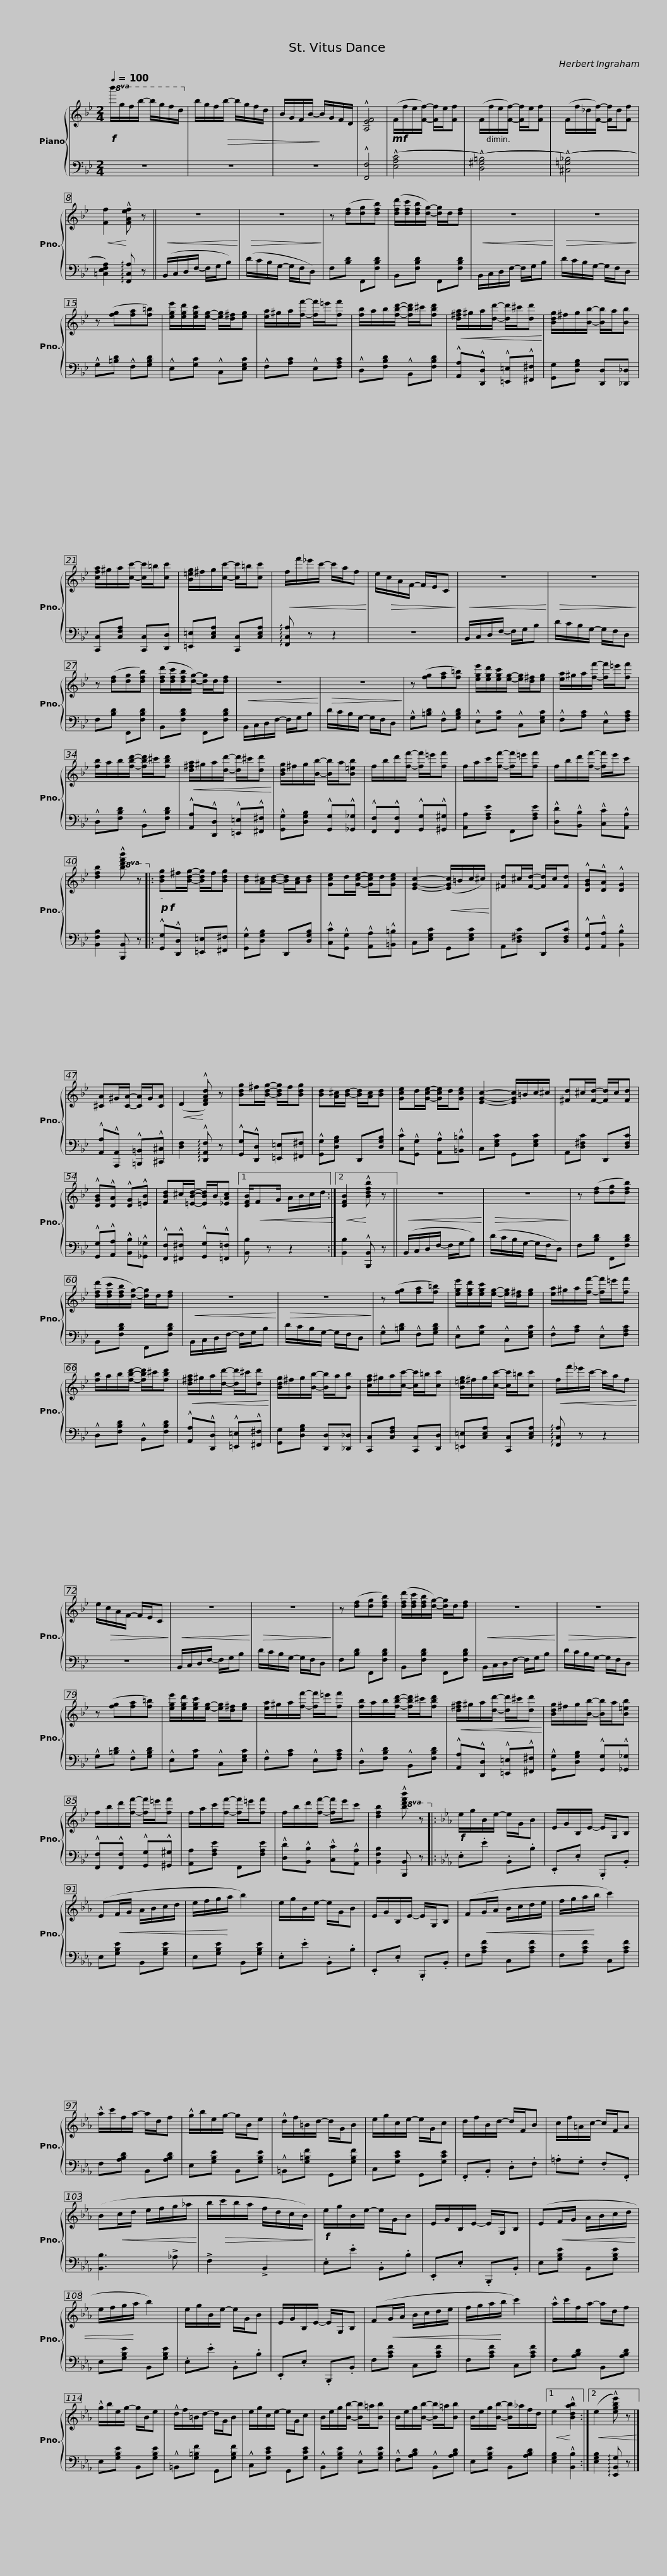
X:1
%%score { 1 | 2 }
L:1/8
Q:1/4=100
M:2/4
I:linebreak $
K:Bb
V:1 treble
V:2 bass
V:1
!f!!8va(! b'/g'/f'/b'/- b'/g'/f'/d'/!8va)! | b/g/f/!>(!b/- b/g/f/d/ | B/G/F/B/-!>)! B/G/F/D/ | !^![A,EF]4 |$!mf! (F/f/e/[Ff]/-) [Ff]/e/[Ff] | %5
 (F/f/e/[Ff]/-) [Ff]/e/[Ff] | (F/f/_d/[Ff]/-) [Ff]/d/[Ff] |!<(! [Ff]2!<)! !^![FAef] z ||$!<(! z4!<)! |!>(! z4!>)! | %10
 z ([df][dg][dfb]) | ([dfd']/[dfc']/[dfb]/[dg]/-) [dg]/d/[df] |!<(! z4!<)! |$!>(! z4!>)! | z ([fg][fa][f=b]) | %15
 [ege']/[egd']/[egc']/[eg]/- [eg]/[d^f]/[eg] | [ea]/^g/a/[ff']/- [ff']/=e'/[ff'] | [fb]/a/b/[fbd']/- [fbd']/^c'/[fbd'] |$!<(! [d^fa]/^g/a/[dd']/- [dd']/^c'/[dd']!<)! | [Bdg]/^f/g/[Bb]/- [Bb]/a/[Bb] | %20
 [cfa]/^g/a/[cc']/- [cc']/=b/[cc'] | [B=eg]/^f/g/[cc']/- [cc']/=b/[cc'] |!<(! f/f'/_e'/c'/- c'/a/f!<)! |$ e/!>(!c/A/F/- F/E/C!>)! |!<(! z4!<)! | %25
!>(! z4!>)! | z ([df][dg][dfb]) | ([dfd']/[dfc']/[dfb]/[dg]/-) [dg]/d/[df] |!<(! z4!<)! |!>(! z4!>)! |$ %30
 z ([fg][fa][f=b]) | [ege']/[egd']/[egc']/[eg]/- [eg]/[d^f]/[eg] | [ea]/^g/a/[ff']/- [ff']/=e'/[ff'] | [fb]/a/b/[fbd']/- [fbd']/^c'/[fbd'] |!<(! [d^fa]/^g/a/[dd']/- [dd']/^c'/[dd']!<)! |$ %35
 [Bdg]/^f/g/[Bb]/- [Bb]/a/[B=eb] | f/b/d'/[ff']/- [ff']/=e'/[ff'] | f/a/c'/[ff']/- [ff']/=e'/[ff'] | f/b/d'/[ff']/- [ff']/e'/c' | [dfb]2!8va(! !^![bd'f'b'] z!8va)! |:$ %40
!p!!f! [Bdg]^f/[Bdg]/- [Bdg]/f/[Bdg] | [Bd][A^c]/[Bd]/- [Bd]/[Ac]/[Bd] | [Gce]d/[Gce]/- [Gce]/d/[Gce] | [EGc]2-!<(! ([EGc]/=B/c/^c/)!<)! | [^Fd]^c/[Fd]/- [Fd]/c/[Fd] |$ %45
 !^![DGB]!^![DA] !^![DG]2 | [^CA]^G/[CA]/- [CA]/G/[CA] |!<(! (D2!<)! !^![DFAd]) z | [Bdg]^f/[Bdg]/- [Bdg]/f/[Bdg] | [Bd][A^c]/[Bd]/- [Bd]/[Ac]/[Bd] | %50
 [Gce]d/[Gce]/- [Gce]/d/[Gce] | [EGc]2- [EGc]/=B/c/^c/ |$ [^Fd]^c/[Fd]/- [Fd]/c/[Fd] | !^![DGB]!^![DA] !^![DG]!^![=EB] | [FBd]^c/[=EBd]/- [EBd]/B/[_EAc] |1 %55
 [DFB]/!<(!FG/ A/B/c/d/!<)! :|2!<(! [DFB]2!<)! !^![Bdfb] z ||$!<(! z4!<)! |!>(! z4!>)! | z ([df][dg][dfb]) | %60
 ([dfd']/[dfc']/[dfb]/[dg]/-) [dg]/d/[df] |!<(! z4!<)! |!>(! z4!>)! | z ([fg][fa][f=b]) |$ [ege']/[egd']/[egc']/[eg]/- [eg]/[d^f]/[eg] | %65
 [ea]/^g/a/[ff']/- [ff']/=e'/[ff'] | [fb]/a/b/[fbd']/- [fbd']/^c'/[fbd'] |!<(! [d^fa]/^g/a/[dd']/- [dd']/^c'/[dd']!<)! |$ [Bdg]/^f/g/[Bb]/- [Bb]/a/[Bb] | [cfa]/^g/a/[cc']/- [cc']/=b/[cc'] | %70
 [B=eg]/^f/g/[cc']/- [cc']/=b/[cc'] |!<(! f/f'/_e'/c'/- c'/a/f!<)! | e/!>(!c/A/F/- F/E/C!>)! |$!<(! z4!<)! |!>(! z4!>)! | %75
 z ([df][dg][dfb]) | ([dfd']/[dfc']/[dfb]/[dg]/-) [dg]/d/[df] |!<(! z4!<)! |!>(! z4!>)! | z ([fg][fa][f=b]) |$ %80
 [ege']/[egd']/[egc']/[eg]/- [eg]/[d^f]/[eg] | [ea]/^g/a/[ff']/- [ff']/=e'/[ff'] | [fb]/a/b/[fbd']/- [fbd']/^c'/[fbd'] |!<(! [d^fa]/^g/a/[dd']/- [dd']/^c'/[dd']!<)! |$ [Bdg]/^f/g/[Bb]/- [Bb]/a/[B=eb] | %85
 f/b/d'/[ff']/- [ff']/=e'/[ff'] | f/a/c'/[ff']/- [ff']/=e'/[ff'] | f/b/d'/[ff']/- [ff']/e'/c' | [dfb]2!8va(! !^![bd'f'b'] z!8va)! |:$[K:Eb]!f! e/g/B/e/- e/G/B | %90
 E/G/B,/E/- E/G,/B, | (E!<(!F/G/ A/B/c/d/ | e/f/g/!<)!a/ b2) | e/g/B/e/- e/G/B | E/G/B,/E/- E/G,/B, |$ %95
 (F!<(!G/A/ B/c/d/e/ | f/g/a/!<)!b/ c'2) | !^!a/c'/f/a/- a/d/f | !^!g/b/e/g/- g/B/e | !^!d/f/=B/d/- d/G/B | %100
 e/g/c/e/- e/G/c |$ d/f/B/d/- d/F/B | c/f/=A/c/- c/F/A | (B!<(!c/d/ e/f/g/_a/!<)! | b/!>(!c'/b/a/ f/d/c/B/)!>)! | %105
!f! e/g/B/e/- e/G/B |$ E/G/B,/E/- E/G,/B, | (E!<(!F/G/ A/B/c/d/ | e/f/g/!<)!a/ b2) | e/g/B/e/- e/G/B | %110
 E/G/B,/E/- E/G,/B, | (F!<(!G/A/ B/c/d/e/ |$ f/g/a/!<)!b/ c'2) | !^!a/c'/f/a/- a/d/f | !^!g/b/e/g/- g/B/e | %115
 !^!d/f/=B/d/- d/G/B | e/g/c/e/- e/G/c | B/e/g/[Bb]/- [Bb]/=a/[Bb] |$ B/e/g/[Bb]/- [Bb]/=a/[Bb] | B/e/g/[Bb]/- [Bb]/_a/f/d/ |1 %120
!<(! e2!<)! !^![Bdab]2 :|2!<(! ((e2 !^![egbe'])) z!<)! |] %122
V:2
 z4 | z4 | z4 | !^![F,,F,]4 |$ ((!^![E,A,C]4 | %5
 ((!^![D,^G,=B,]4)) | ((!^![^C,=G,_B,]4)) | [=C,E,F,A,]2)) !arpeggio![F,,C,A,] z ||$ (B,,/C,/D,/F,/- F,/G,/B,) | (D/C/B,/G,/- G,/F,/D,) | %10
 F,[B,D] F,,[F,B,D] | B,,[F,B,D] F,,[F,B,D] | B,,/C,/D,/F,/- F,/G,/B, |$ D/C/B,/G,/- G,/F,/D, | !^!G,[=B,D] !^!F,[G,B,D] | %15
 !^!E,[G,C] !^!C,[E,G,C] | !^!F,[A,C] !^!E,[F,A,C] | !^!D,[F,B,D] !^!B,,[F,B,D] |$ !^![A,,A,]!^![D,,D,] !^![=E,,=E,]!^![^F,,^F,] | [G,,G,][D,G,B,] [D,,D,][_D,,_D,] | %20
 [C,,C,][C,F,A,] [C,,C,][D,,D,] | [=E,,=E,][C,E,A,] [C,,C,][C,E,A,] | !arpeggio![F,,C,A,] z z2 |$ z4 | B,,/C,/D,/F,/- F,/G,/B, | %25
 D/C/B,/G,/- G,/F,/D, | F,[B,D] F,,[F,B,D] | B,,[F,B,D] F,,[F,B,D] | B,,/C,/D,/F,/- F,/G,/B, | D/C/B,/G,/- G,/F,/D, |$ %30
 !^!G,[=B,D] !^!F,[G,B,D] | !^!E,[G,C] !^!C,[E,G,C] | !^!F,[A,C] !^!E,[F,A,C] | !^!D,[F,B,D] !^!B,,[F,B,D] | !^![A,,A,]!^![D,,D,] !^![=E,,=E,]!^![^F,,^F,] |$ %35
 !^![G,,G,][D,G,B,] !^![G,,G,]!^![_G,,_G,] | !^![F,,F,]!^![F,,F,] !^![G,,G,]!^![^G,,^G,] | [A,,A,][F,A,E] F,,[F,A,E] | !^![D,D]!^![B,,B,] !^![C,C]!^![A,,A,] | [B,,F,B,]2 [B,,,B,,] z |:$ %40
 !^![G,,G,]!^![D,,D,] [=E,,=E,][^F,,^F,] | !^![G,,G,][D,G,B,] D,,[D,G,B,] | !^![C,C]!^![G,,G,] !^![A,,A,]!^![=B,,=B,] | C,[E,G,C] G,,[E,G,C] | A,,[D,^F,C] D,,[D,F,C] |$ %45
 !^![G,,G,]!^![A,,A,] !^![B,,B,]2 | !^![A,,A,]!^![A,,,A,,] !^![=B,,,=B,,]!^![^C,,^C,] | [D,F,]2 !arpeggio!!^![D,,A,,F,] z | !^![G,,G,]!^![D,,D,] [=E,,=E,][^F,,^F,] | !^![G,,G,][D,G,B,] D,,[D,G,B,] | %50
 !^![C,C]!^![G,,G,] !^![A,,A,]!^![=B,,=B,] | C,[E,G,C] G,,[E,G,C] |$ A,,[D,^F,C] D,,[D,F,C] | !^![G,,G,]!^![A,,A,] !^![B,,B,]!^![_G,,_G,] | !^![F,,F,]!^![^F,,^F,] !^![G,,G,]!^![=F,,=F,] |1 %55
 [B,,B,] z z2 :|2 [B,,B,]2 !^![B,,,B,,] z ||$ (B,,/C,/D,/F,/- F,/G,/B,) | (D/C/B,/G,/- G,/F,/D,) | F,[B,D] F,,[F,B,D] | %60
 B,,[F,B,D] F,,[F,B,D] | B,,/C,/D,/F,/- F,/G,/B, | D/C/B,/G,/- G,/F,/D, | !^!G,[=B,D] !^!F,[G,B,D] |$ !^!E,[G,C] !^!C,[E,G,C] | %65
 !^!F,[A,C] !^!E,[F,A,C] | !^!D,[F,B,D] !^!B,,[F,B,D] | !^![A,,A,]!^![D,,D,] !^![=E,,=E,]!^![^F,,^F,] |$ [G,,G,][D,G,B,] [D,,D,][_D,,_D,] | [C,,C,][C,F,A,] [C,,C,][D,,D,] | %70
 [=E,,=E,][C,E,A,] [C,,C,][C,E,A,] | !arpeggio![F,,C,A,] z z2 | z4 |$ B,,/C,/D,/F,/- F,/G,/B, | D/C/B,/G,/- G,/F,/D, | %75
 F,[B,D] F,,[F,B,D] | B,,[F,B,D] F,,[F,B,D] | B,,/C,/D,/F,/- F,/G,/B, | D/C/B,/G,/- G,/F,/D, | !^!G,[=B,D] !^!F,[G,B,D] |$ %80
 !^!E,[G,C] !^!C,[E,G,C] | !^!F,[A,C] !^!E,[F,A,C] | !^!D,[F,B,D] !^!B,,[F,B,D] | !^![A,,A,]!^![D,,D,] !^![=E,,=E,]!^![^F,,^F,] |$ !^![G,,G,][D,G,B,] !^![G,,G,]!^![_G,,_G,] | %85
 !^![F,,F,]!^![F,,F,] !^![G,,G,]!^![^G,,^G,] | [A,,A,][F,A,E] F,,[F,A,E] | !^![D,D]!^![B,,B,] !^![C,C]!^![A,,A,] | [B,,F,B,]2 [B,,,B,,] z |:$[K:Eb] .E,.E .B,,.B, | %90
 .E,,.E, .B,,,.B,, | E,[G,B,E] B,,[G,B,E] | E,[G,B,E] B,,[G,B,E] | .E,.E .B,,.B, | .E,,.E, .B,,,.B,, |$ %95
 F,[A,CF] C,[A,CF] | F,[A,CF] C,[A,CF] | F,[A,B,D] B,,[A,B,D] | E,[G,B,E] B,,[G,B,E] | !^!=B,,[G,=B,F] G,,[G,B,F] | %100
 C,[G,CE] G,,[G,CE] |$ .F,,.B,, .D,.F, | .=A,.G, .F,.F,, | [B,,B,]3 !>!_A, | !>!F,2 !>!B,,2 | %105
 .E,.E .B,,.B, |$ .E,,.E, .B,,,.B,, | E,[G,B,E] B,,[G,B,E] | E,[G,B,E] B,,[G,B,E] | .E,.E .B,,.B, | %110
 .E,,.E, .B,,,.B,, | F,[A,CF] C,[A,CF] |$ F,[A,CF] C,[A,CF] | F,[A,B,D] B,,[A,B,D] | E,[G,B,E] B,,[G,B,E] | %115
 !^!=B,,[G,=B,F] G,,[G,B,F] | !^!C,[G,CE] G,,[G,CE] | !^!B,,[G,B,E] !^!E,[G,B,E] |$ !^!F,[A,B,D] !^!B,,[A,B,D] | E,[G,B,E] B,,[A,B,D] |1 %120
 [E,G,B,]2 !^![B,,B,]2 :|2 [E,G,B,]2 !arpeggio![E,,B,,G,] z |] %122
